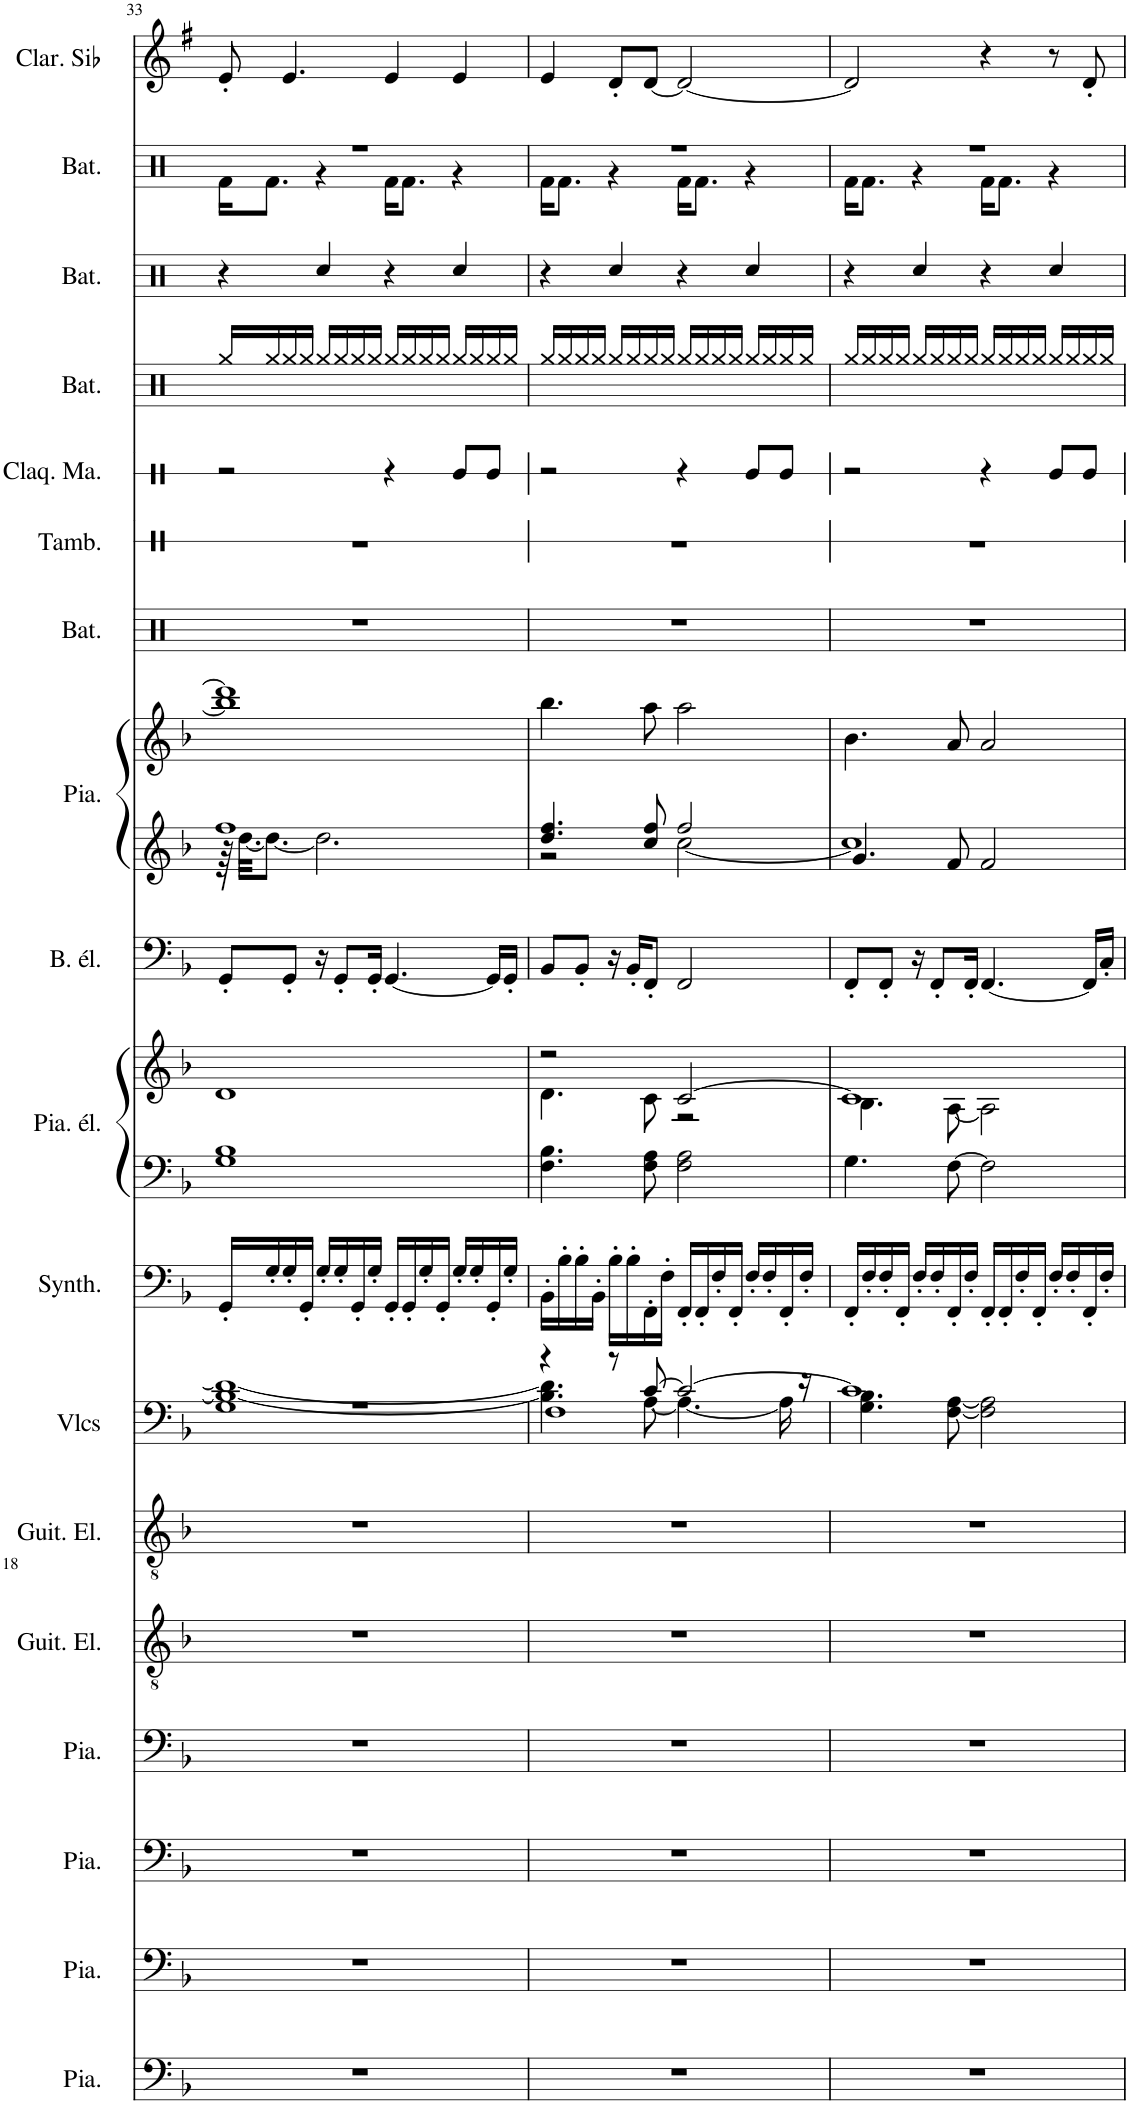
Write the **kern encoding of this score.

**kern	**kern	**kern	**kern	**kern	**kern	**kern	**kern	**kern	**kern	**kern	**kern	**kern	**kern	**kern	**kern	**kern	**kern	**kern	**kern
*part18	*part17	*part16	*part15	*part14	*part13	*part12	*part11	*part10	*part10	*part9	*part8	*part8	*part7	*part6	*part5	*part4	*part3	*part2	*part1
*staff20	*staff19	*staff18	*staff17	*staff16	*staff15	*staff14	*staff13	*staff12	*staff11	*staff10	*staff9	*staff8	*staff7	*staff6	*staff5	*staff4	*staff3	*staff2	*staff1
*I"Piano	*I"Piano	*I"Piano	*I"Piano	*I"Guitare électrique, Overdriven Guitar	*I"Guitare électrique, Overdriven Guitar	*I"Violoncelles, String Ensemble 1	*I"Synthétiseur d'effets, Lead 8 (bass + lead)	*I"Piano électrique, Electric Piano 2	*	*I"Basse électrique, Electric Bass (finger)	*I"Piano, Acoustic Grand Piano	*	*I"Batterie	*I"Tambourin	*I"Claquement de mains	*I"Batterie	*I"Batterie	*I"Batterie, Drums	*I"Clarinette en Sib
*I'Pia.	*I'Pia.	*I'Pia.	*I'Pia.	*I'Guit. El.	*I'Guit. El.	*I'Vlcs	*I'Synth.	*I'Pia. él.	*	*I'B. él.	*I'Pia.	*	*I'Bat.	*I'Tamb.	*I'Claq. Ma.	*I'Bat.	*I'Bat.	*I'Bat.	*I'Clar. Sib
!!LO:PB:g=z
*clefF4	*clefF4	*clefF4	*clefF4	*clefGv2	*clefGv2	*clefF4	*clefF4	*clefF4	*clefG2	*clefF4	*clefG2	*clefG2	*clefX	*clefX	*clefX	*clefX	*clefX	*clefX	*clefG2
*	*	*	*	*	*	*	*	*	*	*Trd7c12	*	*	*	*	*	*	*	*	*Trd1c2
*k[b-]	*k[b-]	*k[b-]	*k[b-]	*k[b-]	*k[b-]	*k[b-]	*k[b-]	*k[b-]	*k[b-]	*k[b-]	*k[b-]	*k[b-]	*k[]	*k[]	*k[]	*k[]	*k[]	*k[]	*k[f#]
*M4/4	*M4/4	*M4/4	*M4/4	*M4/4	*M4/4	*M4/4	*M4/4	*M4/4	*M4/4	*M4/4	*M4/4	*M4/4	*M4/4	*M4/4	*M4/4	*M4/4	*M4/4	*M4/4	*M4/4
=33	=33	=33	=33	=33	=33	=33	=33	=33	=33	=33	=33	=33	=33	=33	=33	=33	=33	=33	=33
*	*	*	*	*	*	*^	*	*	*	*	*^	*^	*	*	*	*	*	*^	*
1r	1r	1r	1r	1r	1r	1r	1G 1B-_ 1d_	16GG'/LL	1G 1B-	1d	8GG'/L	1ff	64r	1ddd]	1bb-]	1r	1r	2r	16Rgg/LL	4r	1r	16Rf\KL	8e'/
.	.	.	.	.	.	.	.	.	.	.	.	.	[32.dd\KKL	.	.	.	.	.	.	.	.	.	.
.	.	.	.	.	.	.	.	16G'/	.	.	.	.	8.dd\J_	.	.	.	.	.	16Rgg/	.	.	8.Rf\J	.
.	.	.	.	.	.	.	.	16G'/	.	.	8GG'/J	.	.	.	.	.	.	.	16Rgg/	.	.	.	4.e/
.	.	.	.	.	.	.	.	16GG'/JJ	.	.	.	.	.	.	.	.	.	.	16Rgg/JJ	.	.	.	.
.	.	.	.	.	.	.	.	16G'/LL	.	.	16r	.	2.dd\]	.	.	.	.	.	16Rgg/LL	4Rcc/	.	4r	.
.	.	.	.	.	.	.	.	16G'/	.	.	8GG'/L	.	.	.	.	.	.	.	16Rgg/	.	.	.	.
.	.	.	.	.	.	.	.	16GG'/	.	.	.	.	.	.	.	.	.	.	16Rgg/	.	.	.	.
.	.	.	.	.	.	.	.	16G'/JJ	.	.	16GG'/Jk	.	.	.	.	.	.	.	16Rgg/JJ	.	.	.	.
.	.	.	.	.	.	.	.	16GG'/LL	.	.	[4.GG/	.	.	.	.	.	.	4r	16Rgg/LL	4r	.	16Rf\KL	4e/
.	.	.	.	.	.	.	.	16GG'/	.	.	.	.	.	.	.	.	.	.	16Rgg/	.	.	8.Rf\J	.
.	.	.	.	.	.	.	.	16G'/	.	.	.	.	.	.	.	.	.	.	16Rgg/	.	.	.	.
.	.	.	.	.	.	.	.	16GG'/JJ	.	.	.	.	.	.	.	.	.	.	16Rgg/JJ	.	.	.	.
.	.	.	.	.	.	.	.	16G'/LL	.	.	.	.	.	.	.	.	.	8Re/L	16Rgg/LL	4Rcc/	.	4r	4e/
.	.	.	.	.	.	.	.	16G'/	.	.	.	.	.	.	.	.	.	.	16Rgg/	.	.	.	.
.	.	.	.	.	.	.	.	16GG'/	.	.	16GG/LL]	.	.	.	.	.	.	8Re/J	16Rgg/	.	.	.	.
.	.	.	.	.	.	.	.	16G'/JJ	.	.	16GG'/JJ	.	.	.	.	.	.	.	16Rgg/JJ	.	.	.	.
*	*	*	*	*	*	*	*	*	*	*	*	*	*	*v	*v	*	*	*	*	*	*	*	*
=34	=34	=34	=34	=34	=34	=34	=34	=34	=34	=34	=34	=34	=34	=34	=34	=34	=34	=34	=34	=34	=34	=34
*	*	*	*	*	*	*	*^	*	*	*^	*	*	*	*	*	*	*	*	*	*	*	*
1r	1r	1r	1r	1r	1r	4r	4.B-\] 4.d\]	1F	16BB-'\LL	4.F\ 4.B-\	2r	4.d\	8BB-/L	4.dd/ 4.ff/	2r	4.bb-\	1r	1r	2r	16Rgg/LL	4r	1r	16Rf\KL	4e/
.	.	.	.	.	.	.	.	.	16B-'\	.	.	.	.	.	.	.	.	.	.	16Rgg/	.	.	8.Rf\J	.
.	.	.	.	.	.	.	.	.	16B-'\	.	.	.	8BB-'/J	.	.	.	.	.	.	16Rgg/	.	.	.	.
.	.	.	.	.	.	.	.	.	16BB-'\JJ	.	.	.	.	.	.	.	.	.	.	16Rgg/JJ	.	.	.	.
.	.	.	.	.	.	8r	.	.	16B-'\LL	.	.	.	16r	.	.	.	.	.	.	16Rgg/LL	4Rcc/	.	4r	8d'/L
.	.	.	.	.	.	.	.	.	16B-'\	.	.	.	16BB-'/KL	.	.	.	.	.	.	16Rgg/	.	.	.	.
.	.	.	.	.	.	[8c/	[8A\	.	16FF'\	8F\ 8A\	.	8c\	8FF'/J	8cc/ 8ff/	.	8aa\	.	.	.	16Rgg/	.	.	.	[8d/J
.	.	.	.	.	.	.	.	.	16F'\JJ	.	.	.	.	.	.	.	.	.	.	16Rgg/JJ	.	.	.	.
.	.	.	.	.	.	2c/_	4.A\_	.	16FF'/LL	2F\ 2A\	[2c/	2r	2FF/	2ff/	[2cc\	2aa\	.	.	4r	16Rgg/LL	4r	.	16Rf\KL	2d/_
.	.	.	.	.	.	.	.	.	16FF'/	.	.	.	.	.	.	.	.	.	.	16Rgg/	.	.	8.Rf\J	.
.	.	.	.	.	.	.	.	.	16F'/	.	.	.	.	.	.	.	.	.	.	16Rgg/	.	.	.	.
.	.	.	.	.	.	.	.	.	16FF'/JJ	.	.	.	.	.	.	.	.	.	.	16Rgg/JJ	.	.	.	.
.	.	.	.	.	.	.	.	.	16F'/LL	.	.	.	.	.	.	.	.	.	8Re/L	16Rgg/LL	4Rcc/	.	4r	.
.	.	.	.	.	.	.	.	.	16F'/	.	.	.	.	.	.	.	.	.	.	16Rgg/	.	.	.	.
.	.	.	.	.	.	.	16A\]	.	16FF'/	.	.	.	.	.	.	.	.	.	8Re/J	16Rgg/	.	.	.	.
.	.	.	.	.	.	.	16r	.	16F'/JJ	.	.	.	.	.	.	.	.	.	.	16Rgg/JJ	.	.	.	.
*	*	*	*	*	*	*	*v	*v	*	*	*	*	*	*	*	*	*	*	*	*	*	*	*	*
=35	=35	=35	=35	=35	=35	=35	=35	=35	=35	=35	=35	=35	=35	=35	=35	=35	=35	=35	=35	=35	=35	=35	=35
1r	1r	1r	1r	1r	1r	1c]	4.G\ 4.B-\	16FF'/LL	4.G\	1c]	4.B-\	8FF'/L	4.g/	1cc]	4.b-\	1r	1r	2r	16Rgg/LL	4r	1r	16Rf\KL	2d/]
.	.	.	.	.	.	.	.	16F'/	.	.	.	.	.	.	.	.	.	.	16Rgg/	.	.	8.Rf\J	.
.	.	.	.	.	.	.	.	16F'/	.	.	.	8FF'/J	.	.	.	.	.	.	16Rgg/	.	.	.	.
.	.	.	.	.	.	.	.	16FF'/JJ	.	.	.	.	.	.	.	.	.	.	16Rgg/JJ	.	.	.	.
.	.	.	.	.	.	.	.	16F'/LL	.	.	.	16r	.	.	.	.	.	.	16Rgg/LL	4Rcc/	.	4r	.
.	.	.	.	.	.	.	.	16F'/	.	.	.	8FF'/L	.	.	.	.	.	.	16Rgg/	.	.	.	.
.	.	.	.	.	.	.	[8F\ [8A\	16FF'/	[8F\	.	[8A\	.	8f/	.	8a/	.	.	.	16Rgg/	.	.	.	.
.	.	.	.	.	.	.	.	16F'/JJ	.	.	.	16FF'/Jk	.	.	.	.	.	.	16Rgg/JJ	.	.	.	.
.	.	.	.	.	.	.	2F\] 2A\]	16FF'/LL	2F\]	.	2A\]	[4.FF/	2f/	.	2a/	.	.	4r	16Rgg/LL	4r	.	16Rf\KL	4r
.	.	.	.	.	.	.	.	16FF'/	.	.	.	.	.	.	.	.	.	.	16Rgg/	.	.	8.Rf\J	.
.	.	.	.	.	.	.	.	16F'/	.	.	.	.	.	.	.	.	.	.	16Rgg/	.	.	.	.
.	.	.	.	.	.	.	.	16FF'/JJ	.	.	.	.	.	.	.	.	.	.	16Rgg/JJ	.	.	.	.
.	.	.	.	.	.	.	.	16F'/LL	.	.	.	.	.	.	.	.	.	8Re/L	16Rgg/LL	4Rcc/	.	4r	8r
.	.	.	.	.	.	.	.	16F'/	.	.	.	.	.	.	.	.	.	.	16Rgg/	.	.	.	.
.	.	.	.	.	.	.	.	16FF'/	.	.	.	16FF/LL]	.	.	.	.	.	8Re/J	16Rgg/	.	.	.	8d'/
.	.	.	.	.	.	.	.	16F'/JJ	.	.	.	16C'/JJ	.	.	.	.	.	.	16Rgg/JJ	.	.	.	.
*	*	*	*	*	*	*v	*v	*	*	*v	*v	*	*v	*v	*	*	*	*	*	*	*v	*v	*
=	=	=	=	=	=	=	=	=	=	=	=	=	=	=	=	=	=	=	=
*-	*-	*-	*-	*-	*-	*-	*-	*-	*-	*-	*-	*-	*-	*-	*-	*-	*-	*-	*-
